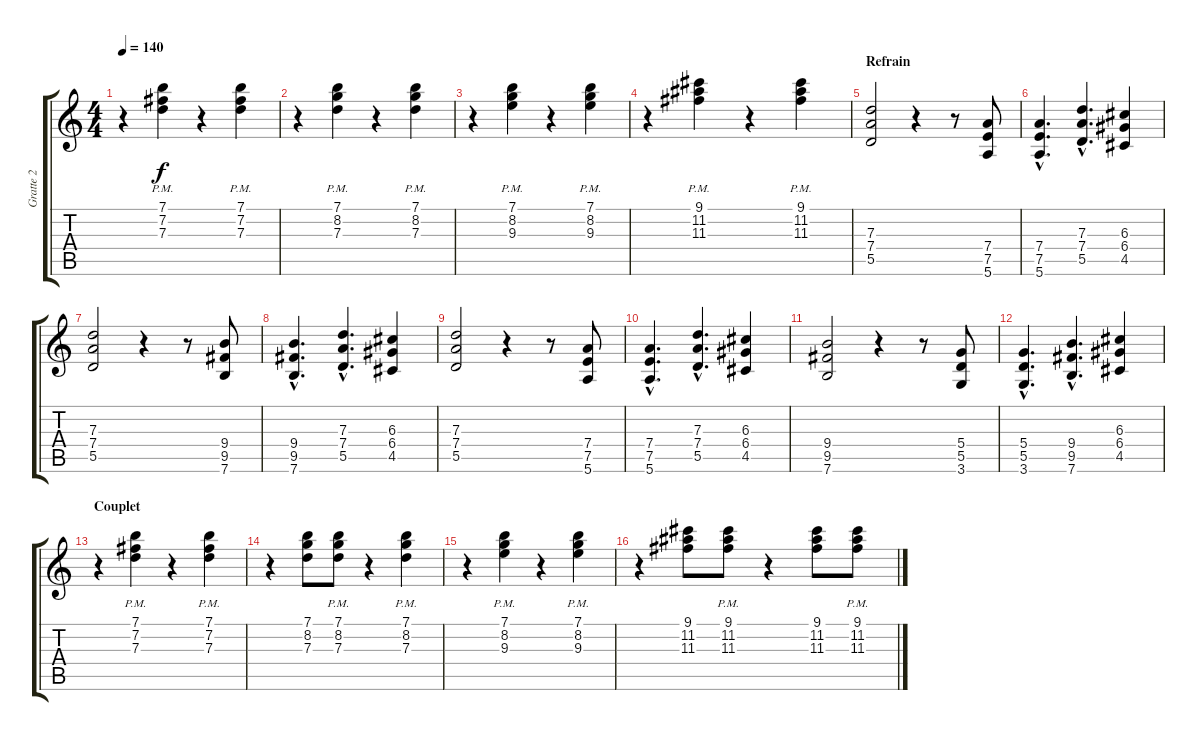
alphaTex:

\track ("Gratte 2" "Gratte 2") {instrument overdrivenguitar}
\staff {score tabs}
\tuning (E4 B3 G3 D3 A2 E2) {hide}
\ts (4 4)
\tempo 140
\clef g2
\ks c
r.4{dy f} (7.1{pm} 7.2{pm} 7.3{pm}).4 r.4 (7.1{pm} 7.2{pm} 7.3{pm}).4 |
r.4 (7.1{pm} 8.2{pm} 7.3{pm}).4 r.4 (7.1{pm} 8.2{pm} 7.3{pm}).4 |
r.4 (7.1{pm} 8.2{pm} 9.3{pm}).4 r.4 (7.1{pm} 8.2{pm} 9.3{pm}).4 |
r.4 (9.1{pm} 11.2{pm} 11.3{pm}).4 r.4 (9.1{pm} 11.2{pm} 11.3{pm}).4 |
\section ("" "Refrain")
(7.3 7.4 5.5).2{instrument overdrivenguitar} r.4 r.8 (7.4 7.5 5.6).8 |
(7.4{hac} 7.5{hac} 5.6{hac}).4{d} (7.3{hac} 7.4{hac} 5.5{hac}).4{d} (6.3 6.4 4.5).4 |
(7.3 7.4 5.5).2 r.4 r.8 (9.4 9.5 7.6).8 |
(9.4{hac} 9.5{hac} 7.6{hac}).4{d} (7.3{hac} 7.4{hac} 5.5{hac}).4{d} (6.3 6.4 4.5).4 |
(7.3 7.4 5.5).2 r.4 r.8 (7.4 7.5 5.6).8 |
(7.4{hac} 7.5{hac} 5.6{hac}).4{d} (7.3{hac} 7.4{hac} 5.5{hac}).4{d} (6.3 6.4 4.5).4 |
(9.4 9.5 7.6).2 r.4 r.8 (5.4 5.5 3.6).8 |
(5.4{hac} 5.5{hac} 3.6{hac}).4{d} (9.4{hac} 9.5{hac} 7.6{hac}).4{d} (6.3 6.4 4.5).4 |
\section ("" "Couplet")
r.4{instrument electricguitarmuted} (7.1{pm} 7.2{pm} 7.3{pm}).4 r.4 (7.1{pm} 7.2{pm} 7.3{pm}).4 |
r.4 (7.1 8.2 7.3).8 (7.1{pm} 8.2{pm} 7.3{pm}).8 r.4 (7.1{pm} 8.2{pm} 7.3{pm}).4 |
r.4 (7.1{pm} 8.2{pm} 9.3{pm}).4 r.4 (7.1{pm} 8.2{pm} 9.3{pm}).4 |
r.4 (9.1 11.2 11.3).8 (9.1{pm} 11.2{pm} 11.3{pm}).8 r.4 (9.1 11.2 11.3).8 (9.1{pm} 11.2{pm} 11.3{pm}).8
